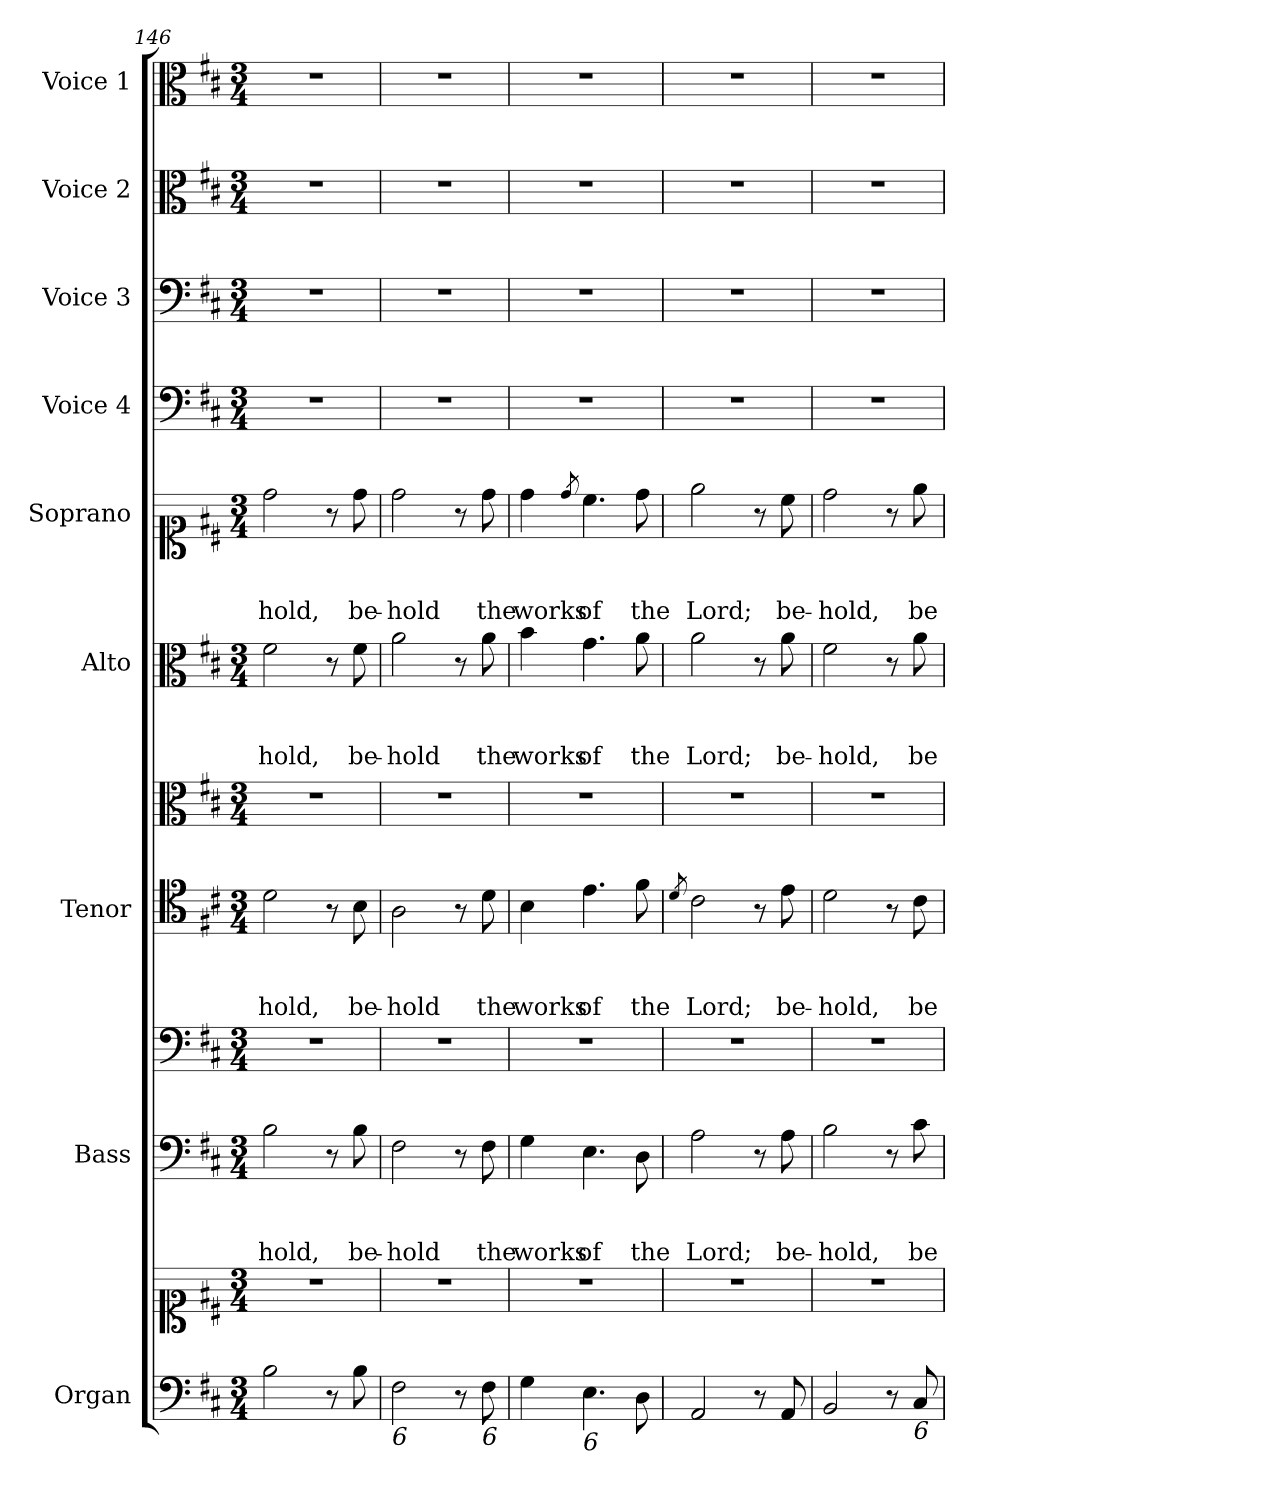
**kern	**kern	**kern	**text	**text	**text	**kern	**kern	**text	**text	**text	**kern	**kern	**text	**text	**text	**kern	**text	**text	**text	**kern	**kern	**kern	**kern
*part11	*part11	*part10	*part10	*part10	*part10	*part9	*part8	*part8	*part8	*part8	*part7	*part6	*part6	*part6	*part6	*part5	*part5	*part5	*part5	*part4	*part3	*part2	*part1
*staff12	*staff11	*staff10	*staff10	*staff10	*staff10	*staff9	*staff8	*staff8	*staff8	*staff8	*staff7	*staff6	*staff6	*staff6	*staff6	*staff5	*staff5	*staff5	*staff5	*staff4	*staff3	*staff2	*staff1
*I"Organ	*	*I"Bass	*	*	*	*	*I"Tenor	*	*	*	*	*I"Alto	*	*	*	*I"Soprano	*	*	*	*I"Voice 4	*I"Voice 3	*I"Voice 2	*I"Voice 1
*I'Org.	*	*I'B	*	*	*	*	*I'T	*	*	*	*	*I'A	*	*	*	*I'S	*	*	*	*	*	*	*
*clefF4	*clefC1	*clefF4	*	*	*	*clefF4	*clefC4	*	*	*	*clefC3	*clefC3	*	*	*	*clefC1	*	*	*	*clefF4	*clefF4	*clefC3	*clefC3
*k[f#c#]	*k[f#c#]	*k[f#c#]	*	*	*	*k[f#c#]	*k[f#c#]	*	*	*	*k[f#c#]	*k[f#c#]	*	*	*	*k[f#c#]	*	*	*	*k[f#c#]	*k[f#c#]	*k[f#c#]	*k[f#c#]
*D:	*D:	*D:	*	*	*	*D:	*D:	*	*	*	*D:	*D:	*	*	*	*D:	*	*	*	*D:	*D:	*D:	*D:
*M3/4	*M3/4	*M3/4	*	*	*	*M3/4	*M3/4	*	*	*	*M3/4	*M3/4	*	*	*	*M3/4	*	*	*	*M3/4	*M3/4	*M3/4	*M3/4
=146	=146	=146	=146	=146	=146	=146	=146	=146	=146	=146	=146	=146	=146	=146	=146	=146	=146	=146	=146	=146	=146	=146	=146
!	!	!	!	!	!LO:LY:b	!	!	!	!	!LO:LY:b	!	!	!	!	!LO:LY:b	!	!	!	!LO:LY:b	!	!	!	!
2B\	2.r	2B\	.	.	-hold,	2.r	2d\	.	.	-hold,	2.r	2f#\	.	.	-hold,	2dd\	.	.	-hold,	2.r	2.r	2.r	2.r
8r	.	8r	.	.	.	.	8r	.	.	.	.	8r	.	.	.	8r	.	.	.	.	.	.	.
!	!	!	!	!	!LO:LY:b	!	!	!	!	!LO:LY:b	!	!	!	!	!LO:LY:b	!	!	!	!LO:LY:b	!	!	!	!
8B\	.	8B\	.	.	be-	.	8B\	.	.	be-	.	8f#\	.	.	be-	8dd\	.	.	be-	.	.	.	.
!!LO:PB:g=z
=147	=147	=147	=147	=147	=147	=147	=147	=147	=147	=147	=147	=147	=147	=147	=147	=147	=147	=147	=147	=147	=147	=147	=147
!LO:TX:b:i:t=6	!	!	!	!	!	!	!	!	!	!	!	!	!	!	!	!	!	!	!	!	!	!	!
!	!	!	!	!	!LO:LY:b	!	!	!	!	!LO:LY:b	!	!	!	!	!LO:LY:b	!	!	!	!LO:LY:b	!	!	!	!
2F#\	2.r	2F#\	.	.	-hold	2.r	2A\	.	.	-hold	2.r	2a\	.	.	-hold	2dd\	.	.	-hold	2.r	2.r	2.r	2.r
8r	.	8r	.	.	.	.	8r	.	.	.	.	8r	.	.	.	8r	.	.	.	.	.	.	.
!LO:TX:b:i:t=6	!	!	!	!	!	!	!	!	!	!	!	!	!	!	!	!	!	!	!	!	!	!	!
!	!	!	!	!	!LO:LY:b	!	!	!	!	!LO:LY:b	!	!	!	!	!LO:LY:b	!	!	!	!LO:LY:b	!	!	!	!
8F#\	.	8F#\	.	.	the	.	8d\	.	.	the	.	8a\	.	.	the	8dd\	.	.	the	.	.	.	.
=148	=148	=148	=148	=148	=148	=148	=148	=148	=148	=148	=148	=148	=148	=148	=148	=148	=148	=148	=148	=148	=148	=148	=148
!	!	!	!	!	!LO:LY:b	!	!	!	!	!LO:LY:b	!	!	!	!	!LO:LY:b	!	!	!	!LO:LY:b	!	!	!	!
4G\	2.r	4G\	.	.	works	2.r	4B\	.	.	works	2.r	4b\	.	.	works	4dd\	.	.	works	2.r	2.r	2.r	2.r
.	.	.	.	.	.	.	.	.	.	.	.	.	.	.	.	8qdd/	.	.	.	.	.	.	.
!LO:TX:b:i:t=6	!	!	!	!	!	!	!	!	!	!	!	!	!	!	!	!	!	!	!	!	!	!	!
!	!	!	!	!	!LO:LY:b	!	!	!	!	!LO:LY:b	!	!	!	!	!LO:LY:b	!	!	!	!LO:LY:b	!	!	!	!
4.E\	.	4.E\	.	.	of	.	4.e\	.	.	of	.	4.g\	.	.	of	4.cc#\	.	.	of	.	.	.	.
!	!	!	!	!	!LO:LY:b	!	!	!	!	!LO:LY:b	!	!	!	!	!LO:LY:b	!	!	!	!LO:LY:b	!	!	!	!
8D\	.	8D\	.	.	the	.	8f#\	.	.	the	.	8a\	.	.	the	8dd\	.	.	the	.	.	.	.
=149	=149	=149	=149	=149	=149	=149	=149	=149	=149	=149	=149	=149	=149	=149	=149	=149	=149	=149	=149	=149	=149	=149	=149
.	.	.	.	.	.	.	8qd/	.	.	.	.	.	.	.	.	.	.	.	.	.	.	.	.
!	!	!	!	!	!LO:LY:b	!	!	!	!	!LO:LY:b	!	!	!	!	!LO:LY:b	!	!	!	!LO:LY:b	!	!	!	!
2AA/	2.r	2A\	.	.	Lord;	2.r	2c#\	.	.	Lord;	2.r	2a\	.	.	Lord;	2ee\	.	.	Lord;	2.r	2.r	2.r	2.r
8r	.	8r	.	.	.	.	8r	.	.	.	.	8r	.	.	.	8r	.	.	.	.	.	.	.
!	!	!	!	!	!LO:LY:b	!	!	!	!	!LO:LY:b	!	!	!	!	!LO:LY:b	!	!	!	!LO:LY:b	!	!	!	!
8AA/	.	8A\	.	.	be-	.	8e\	.	.	be-	.	8a\	.	.	be-	8cc#\	.	.	be-	.	.	.	.
=150	=150	=150	=150	=150	=150	=150	=150	=150	=150	=150	=150	=150	=150	=150	=150	=150	=150	=150	=150	=150	=150	=150	=150
!	!	!	!	!	!LO:LY:b	!	!	!	!	!LO:LY:b	!	!	!	!	!LO:LY:b	!	!	!	!LO:LY:b	!	!	!	!
2BB/	2.r	2B\	.	.	-hold,	2.r	2d\	.	.	-hold,	2.r	2f#\	.	.	-hold,	2dd\	.	.	-hold,	2.r	2.r	2.r	2.r
8r	.	8r	.	.	.	.	8r	.	.	.	.	8r	.	.	.	8r	.	.	.	.	.	.	.
!LO:TX:b:i:t=6	!	!	!	!	!	!	!	!	!	!	!	!	!	!	!	!	!	!	!	!	!	!	!
!	!	!	!	!	!LO:LY:b	!	!	!	!	!LO:LY:b	!	!	!	!	!LO:LY:b	!	!	!	!LO:LY:b	!	!	!	!
8C#/	.	8c#\	.	.	be-	.	8c#\	.	.	be-	.	8a\	.	.	be-	8ee\	.	.	be-	.	.	.	.
=	=	=	=	=	=	=	=	=	=	=	=	=	=	=	=	=	=	=	=	=	=	=	=
*-	*-	*-	*-	*-	*-	*-	*-	*-	*-	*-	*-	*-	*-	*-	*-	*-	*-	*-	*-	*-	*-	*-	*-
